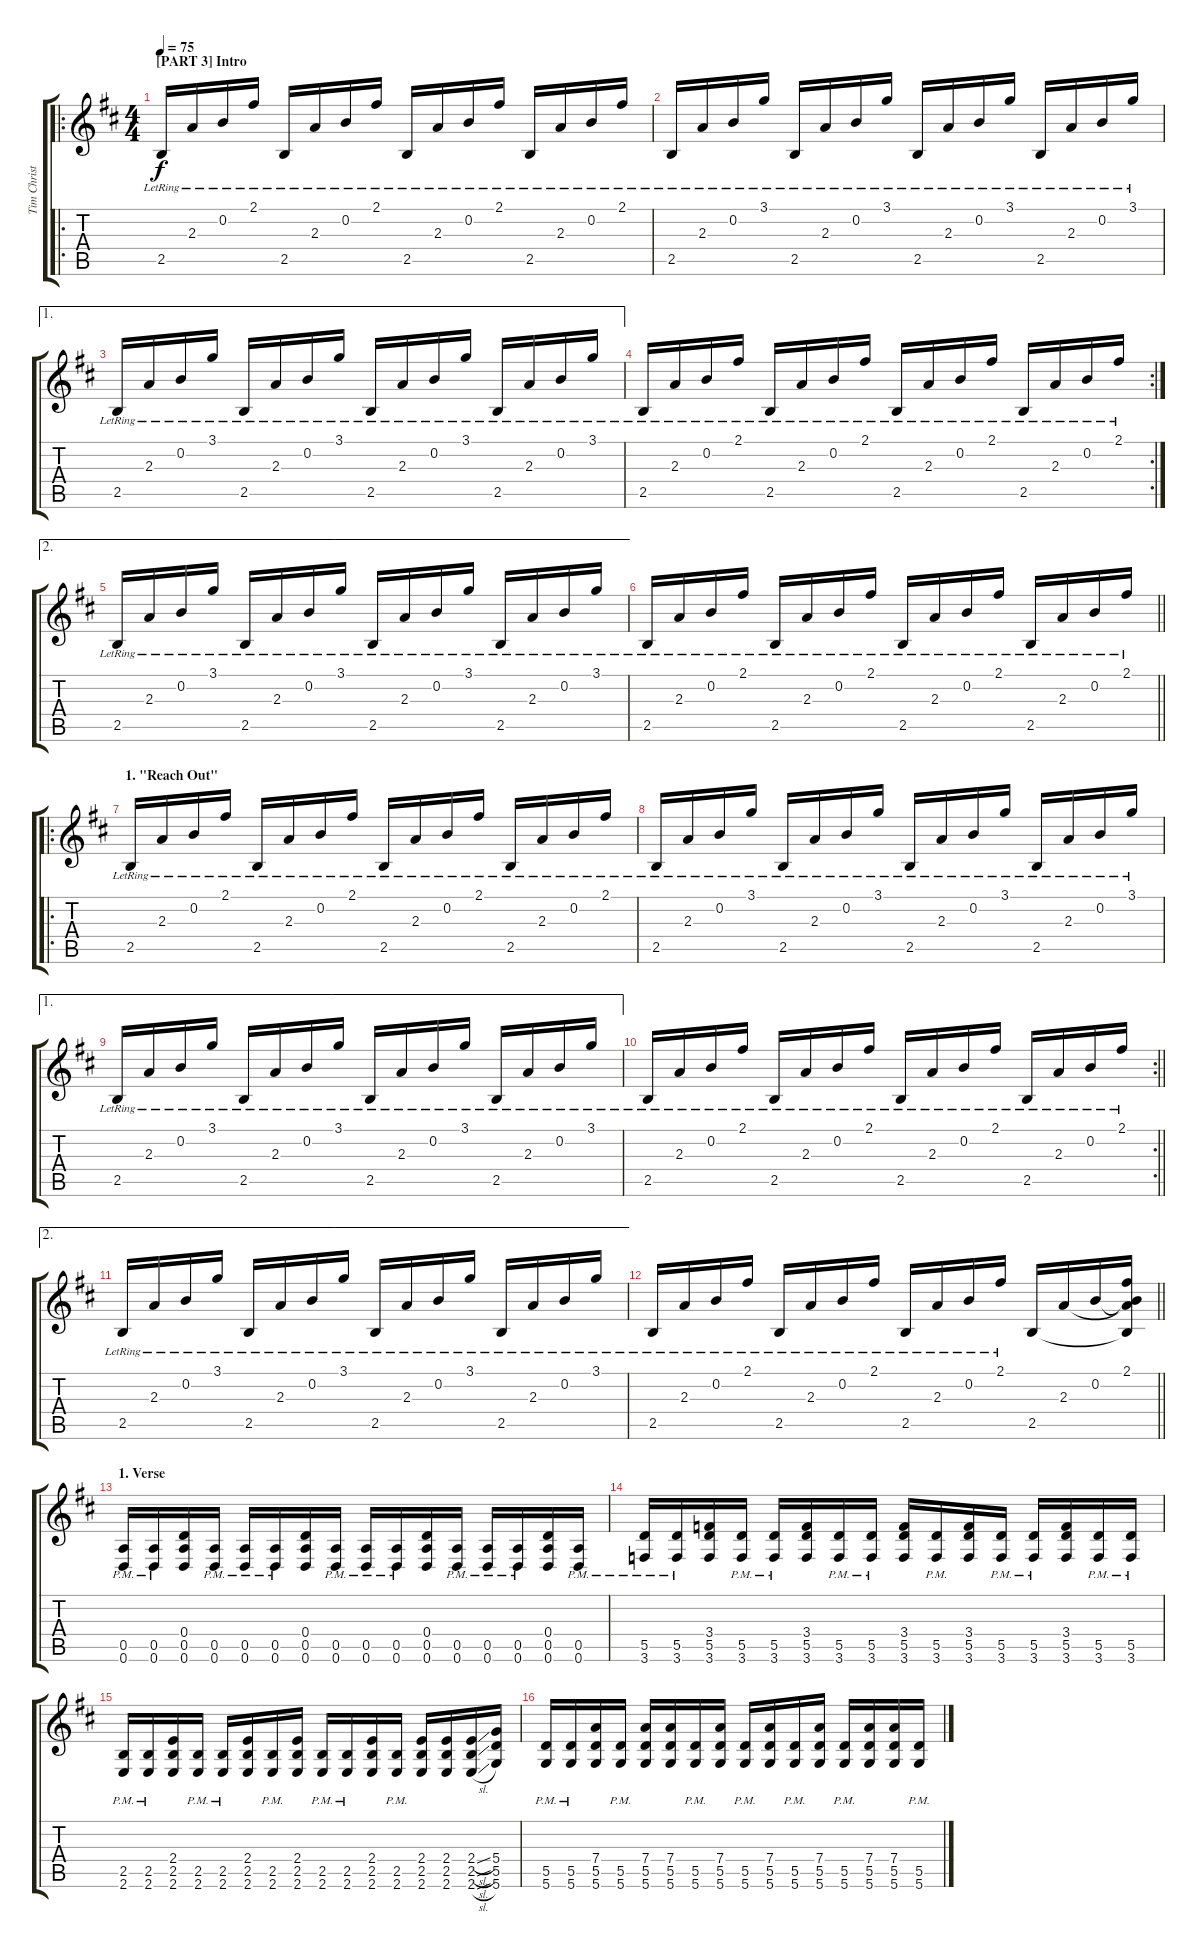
\track ("Tim Christensen" "Tim Christ") {instrument overdrivenguitar}
\staff {score tabs}
\tuning (E4 B3 G3 D3 A2 D2) {hide}
\ro
\ts (4 4)
\section ("" "[PART 3] Intro")
\tempo 75
\clef g2
\ks d
2.5{lr}.16{dy f instrument overdrivenguitar} 2.3{lr}.16 0.2{lr}.16 2.1{lr}.16 2.5{lr}.16 2.3{lr}.16 0.2{lr}.16 2.1{lr}.16 2.5{lr}.16 2.3{lr}.16 0.2{lr}.16 2.1{lr}.16 2.5{lr}.16 2.3{lr}.16 0.2{lr}.16 2.1{lr}.16 |
2.5{lr}.16 2.3{lr}.16 0.2{lr}.16 3.1{lr}.16 2.5{lr}.16 2.3{lr}.16 0.2{lr}.16 3.1{lr}.16 2.5{lr}.16 2.3{lr}.16 0.2{lr}.16 3.1{lr}.16 2.5{lr}.16 2.3{lr}.16 0.2{lr}.16 3.1{lr}.16 |
\ae 1
2.5{lr}.16 2.3{lr}.16 0.2{lr}.16 3.1{lr}.16 2.5{lr}.16 2.3{lr}.16 0.2{lr}.16 3.1{lr}.16 2.5{lr}.16 2.3{lr}.16 0.2{lr}.16 3.1{lr}.16 2.5{lr}.16 2.3{lr}.16 0.2{lr}.16 3.1{lr}.16 |
\rc 2
2.5{lr}.16 2.3{lr}.16 0.2{lr}.16 2.1{lr}.16 2.5{lr}.16 2.3{lr}.16 0.2{lr}.16 2.1{lr}.16 2.5{lr}.16 2.3{lr}.16 0.2{lr}.16 2.1{lr}.16 2.5{lr}.16 2.3{lr}.16 0.2{lr}.16 2.1{lr}.16 |
\ae 2
2.5{lr}.16 2.3{lr}.16 0.2{lr}.16 3.1{lr}.16 2.5{lr}.16 2.3{lr}.16 0.2{lr}.16 3.1{lr}.16 2.5{lr}.16 2.3{lr}.16 0.2{lr}.16 3.1{lr}.16 2.5{lr}.16 2.3{lr}.16 0.2{lr}.16 3.1{lr}.16 |
\barLineRight lightlight
2.5{lr}.16 2.3{lr}.16 0.2{lr}.16 2.1{lr}.16 2.5{lr}.16 2.3{lr}.16 0.2{lr}.16 2.1{lr}.16 2.5{lr}.16 2.3{lr}.16 0.2{lr}.16 2.1{lr}.16 2.5{lr}.16 2.3{lr}.16 0.2{lr}.16 2.1{lr}.16 |
\ro
\section ("" "1. \"Reach Out\"")
2.5{lr}.16 2.3{lr}.16 0.2{lr}.16 2.1{lr}.16 2.5{lr}.16 2.3{lr}.16 0.2{lr}.16 2.1{lr}.16 2.5{lr}.16 2.3{lr}.16 0.2{lr}.16 2.1{lr}.16 2.5{lr}.16 2.3{lr}.16 0.2{lr}.16 2.1{lr}.16 |
2.5{lr}.16 2.3{lr}.16 0.2{lr}.16 3.1{lr}.16 2.5{lr}.16 2.3{lr}.16 0.2{lr}.16 3.1{lr}.16 2.5{lr}.16 2.3{lr}.16 0.2{lr}.16 3.1{lr}.16 2.5{lr}.16 2.3{lr}.16 0.2{lr}.16 3.1{lr}.16 |
\ae 1
2.5{lr}.16 2.3{lr}.16 0.2{lr}.16 3.1{lr}.16 2.5{lr}.16 2.3{lr}.16 0.2{lr}.16 3.1{lr}.16 2.5{lr}.16 2.3{lr}.16 0.2{lr}.16 3.1{lr}.16 2.5{lr}.16 2.3{lr}.16 0.2{lr}.16 3.1{lr}.16 |
\rc 2
\barLineRight lightlight
2.5{lr}.16 2.3{lr}.16 0.2{lr}.16 2.1{lr}.16 2.5{lr}.16 2.3{lr}.16 0.2{lr}.16 2.1{lr}.16 2.5{lr}.16 2.3{lr}.16 0.2{lr}.16 2.1{lr}.16 2.5{lr}.16 2.3{lr}.16 0.2{lr}.16 2.1{lr}.16 |
\ae 2
2.5{lr}.16 2.3{lr}.16 0.2{lr}.16 3.1{lr}.16 2.5{lr}.16 2.3{lr}.16 0.2{lr}.16 3.1{lr}.16 2.5{lr}.16 2.3{lr}.16 0.2{lr}.16 3.1{lr}.16 2.5{lr}.16 2.3{lr}.16 0.2{lr}.16 3.1{lr}.16 |
\barLineRight lightlight
2.5{lr}.16 2.3{lr}.16 0.2{lr}.16 2.1{lr}.16 2.5{lr}.16 2.3{lr}.16 0.2{lr}.16 2.1{lr}.16 2.5{lr}.16 2.3{lr}.16 0.2{lr}.16 2.1{lr}.16 2.5.16 2.3.16 0.2.16 (2.1 0.2{t} 2.3{t} 2.5{t}).16 |
\section ("" "1. Verse")
(0.5{pm} 0.6{pm}).16 (0.5{pm} 0.6{pm}).16 (0.4 0.5 0.6).16 (0.5{pm} 0.6{pm}).16 (0.5{pm} 0.6{pm}).16 (0.5{pm} 0.6{pm}).16 (0.4 0.5 0.6).16 (0.5{pm} 0.6{pm}).16 (0.5{pm} 0.6{pm}).16 (0.5{pm} 0.6{pm}).16 (0.4 0.5 0.6).16 (0.5{pm} 0.6{pm}).16 (0.5{pm} 0.6{pm}).16 (0.5{pm} 0.6{pm}).16 (0.4 0.5 0.6).16 (0.5{pm} 0.6{pm}).16 |
(5.5{pm} 3.6{pm}).16 (5.5{pm} 3.6{pm}).16 (3.4 5.5 3.6).16 (5.5{pm} 3.6{pm}).16 (5.5{pm} 3.6{pm}).16 (3.4 5.5 3.6).16 (5.5{pm} 3.6{pm}).16 (5.5{pm} 3.6{pm}).16 (3.4 5.5 3.6).16 (5.5{pm} 3.6{pm}).16 (3.4 5.5 3.6).16 (5.5{pm} 3.6{pm}).16 (5.5{pm} 3.6{pm}).16 (3.4 5.5 3.6).16 (5.5{pm} 3.6{pm}).16 (5.5{pm} 3.6{pm}).16 |
(2.5{pm} 2.6{pm}).16 (2.5{pm} 2.6{pm}).16 (2.4 2.5 2.6).16 (2.5{pm} 2.6{pm}).16 (2.5{pm} 2.6{pm}).16 (2.4 2.5 2.6).16 (2.5{pm} 2.6{pm}).16 (2.4 2.5 2.6).16 (2.5{pm} 2.6{pm}).16 (2.5{pm} 2.6{pm}).16 (2.4 2.5 2.6).16 (2.5{pm} 2.6{pm}).16 (2.4 2.5 2.6).16 (2.4 2.5 2.6).16 (2.4{sl} 2.5{sl} 2.6{sl}).16 (5.4 5.5 5.6).16 |
(5.5{pm} 5.6{pm}).16 (5.5{pm} 5.6{pm}).16 (7.4 5.5 5.6).16 (5.5{pm} 5.6{pm}).16 (7.4 5.5 5.6).16 (7.4 5.5 5.6).16 (5.5{pm} 5.6{pm}).16 (7.4 5.5 5.6).16 (5.5{pm} 5.6{pm}).16 (7.4 5.5 5.6).16 (5.5{pm} 5.6{pm}).16 (7.4 5.5 5.6).16 (5.5{pm} 5.6{pm}).16 (7.4 5.5 5.6).16 (7.4 5.5 5.6).16 (5.5{pm} 5.6{pm}).16
